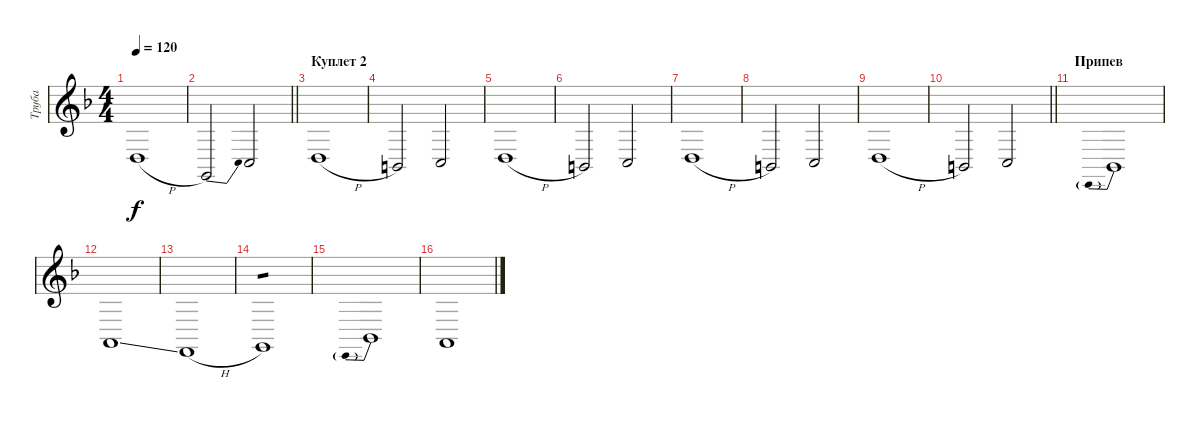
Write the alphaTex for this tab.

\track ("Труба" "Труба") {instrument trumpet}
\staff {score}
\tuning (E4 B3 G3 D3 A2 E2) {hide}
\ts (4 4)
\tempo 120
\clef g2
\ks f
10.6{h}.1{dy f} |
\barLineRight lightlight
3.6{be (bend 0 0 60 10)}.2 8.6.2 |
\section ("" "Куплет 2")
5.5{h}.1 |
2.5{be (custom 0 0 15 8 31 4 60 4)}.2 3.5.2 |
5.5{h}.1 |
2.5{be (custom 0 0 15 8 31 4 60 4)}.2 3.5.2 |
5.5{h}.1 |
2.5{be (custom 0 0 15 8 31 4 60 4)}.2 3.5.2 |
5.5{h}.1 |
\barLineRight lightlight
2.5{be (custom 0 0 15 8 31 4 60 4)}.2 3.5.2 |
\section ("" "Припев")
0.6{be (prebend 0 12 60 12)}.1 |
5.6{ss}.1 |
1.6{h}.1 |
3.6.1{tp 1} |
0.6{be (prebend 0 12 60 12)}.1 |
5.6{ss}.1
